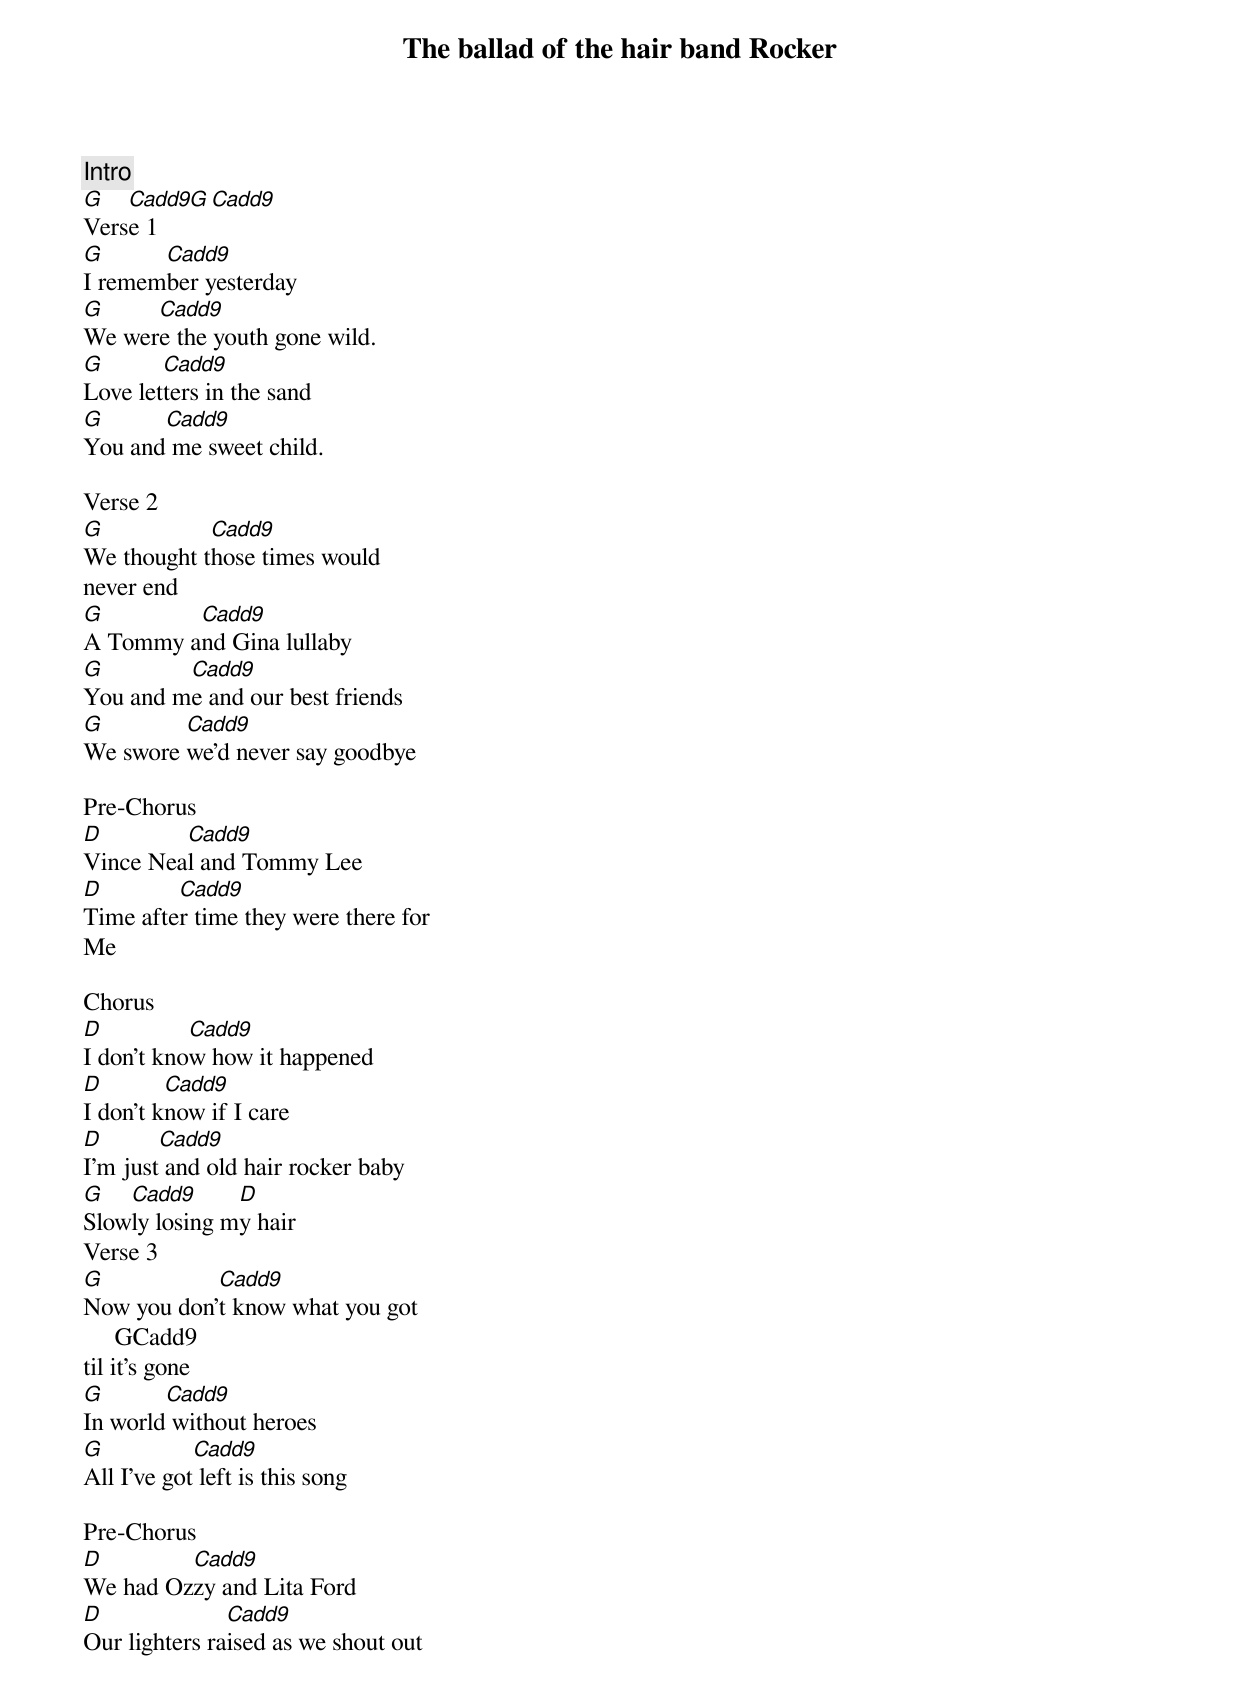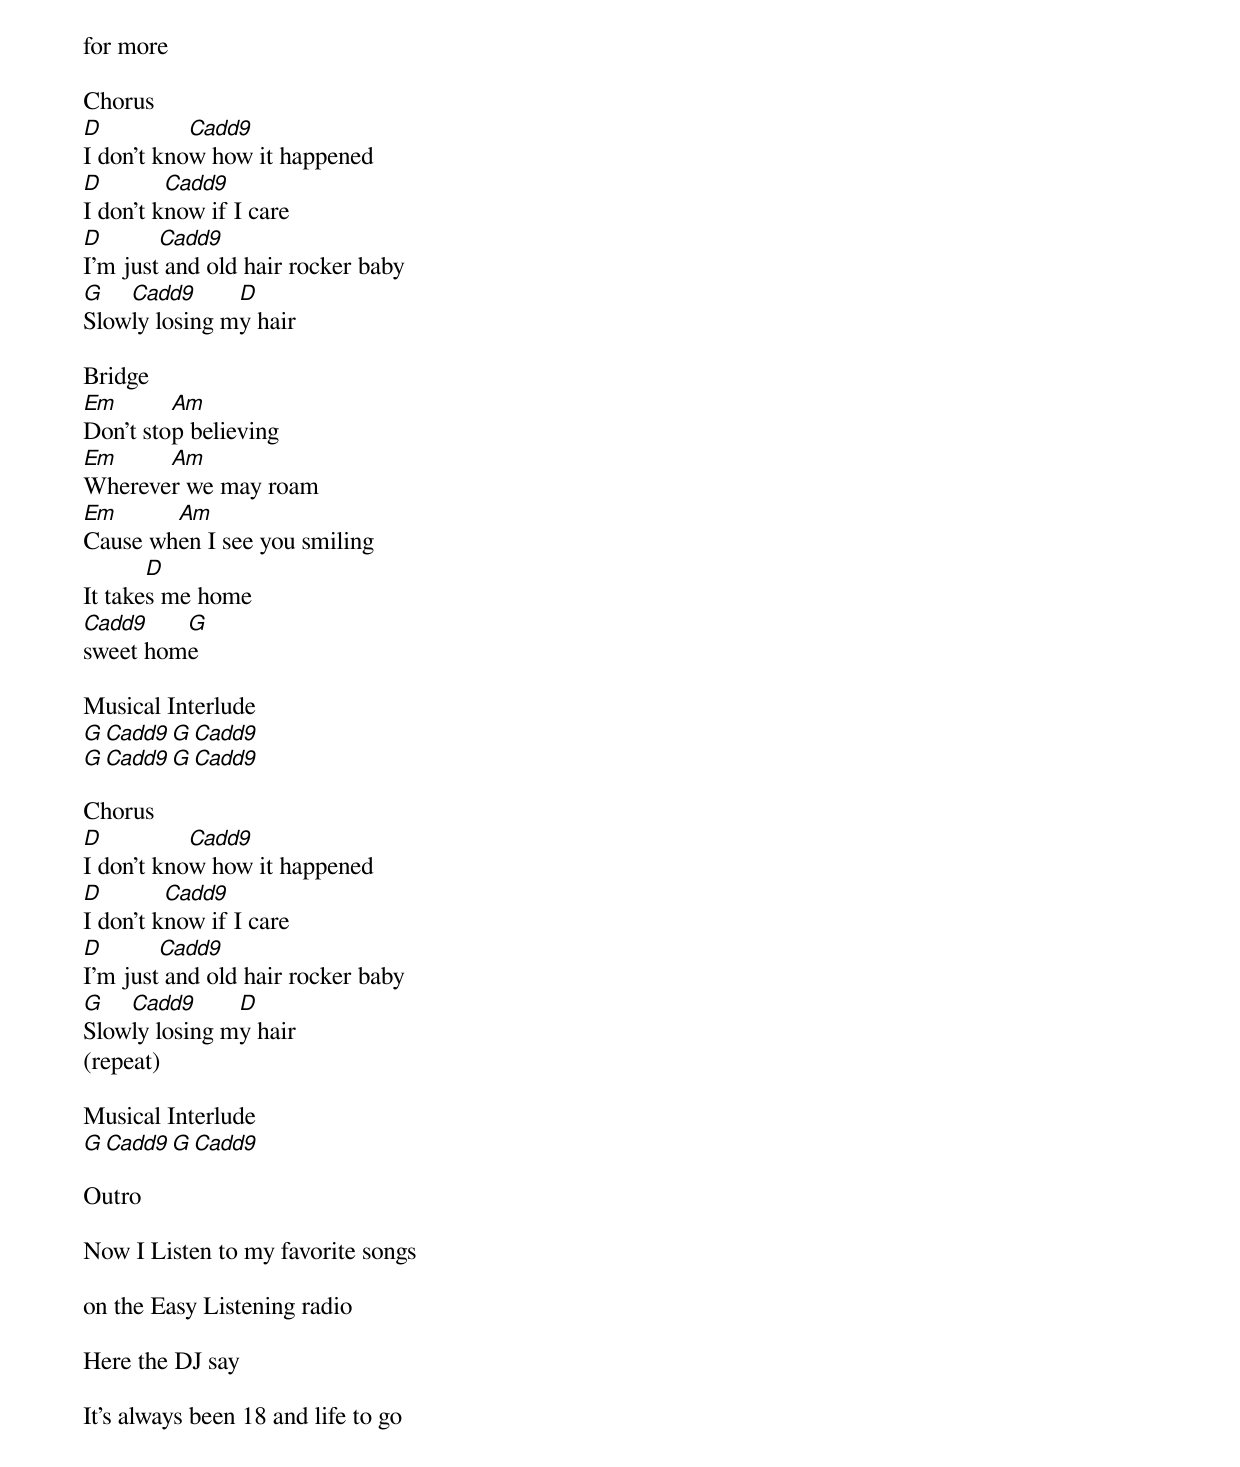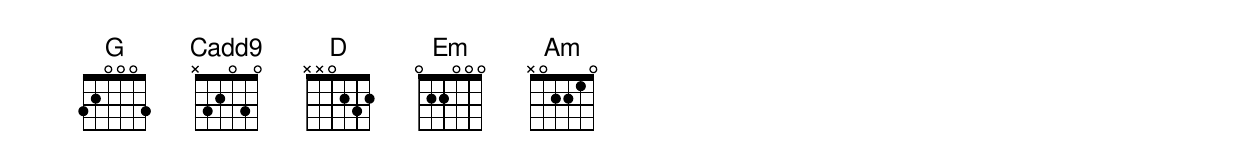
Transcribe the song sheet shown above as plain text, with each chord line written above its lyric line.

The ballad of the hair band Rocker


Intro
G   Cadd9G     Cadd9
Verse 1
G      Cadd9
I remember yesterday
G     Cadd9
We were the youth gone wild.
G       Cadd9
Love letters in the sand
G      Cadd9
You and me sweet child.

Verse 2
G           Cadd9
We thought those times would
never end
G        Cadd9
A Tommy and Gina lullaby
G        Cadd9
You and me and our best friends
G        Cadd9
We swore we’d never say goodbye

Pre-Chorus
D        Cadd9
Vince Neal and Tommy Lee
D        Cadd9
Time after time they were there for
Me

Chorus
D          Cadd9
I don’t know how it happened
D        Cadd9
I don’t know if I care
D       Cadd9
I’m just and old hair rocker baby
G   Cadd9      D
Slowly losing my hair
Verse 3
G           Cadd9
Now you don’t know what you got
     GCadd9
til it’s gone
G       Cadd9
In world without heroes
G           Cadd9
All I’ve got left is this song

Pre-Chorus
D        Cadd9
We had Ozzy and Lita Ford
D              Cadd9
Our lighters raised as we shout out
for more

Chorus
D          Cadd9
I don’t know how it happened
D        Cadd9
I don’t know if I care
D       Cadd9
I’m just and old hair rocker baby
G   Cadd9      D
Slowly losing my hair

Bridge
Em       Am
Don’t stop believing
Em     Am
Wherever we may roam
Em      Am
Cause when I see you smiling
       D
It takes me home
Cadd9    G
sweet home

Musical Interlude
G     Cadd9       G     Cadd9
G     Cadd9       G     Cadd9

Chorus
D          Cadd9
I don’t know how it happened
D        Cadd9
I don’t know if I care
D       Cadd9
I’m just and old hair rocker baby
G   Cadd9      D
Slowly losing my hair
(repeat)

Musical Interlude
G     Cadd9       G     Cadd9

Outro

Now I Listen to my favorite songs

on the Easy Listening radio

Here the DJ say

It’s always been 18 and life to go
